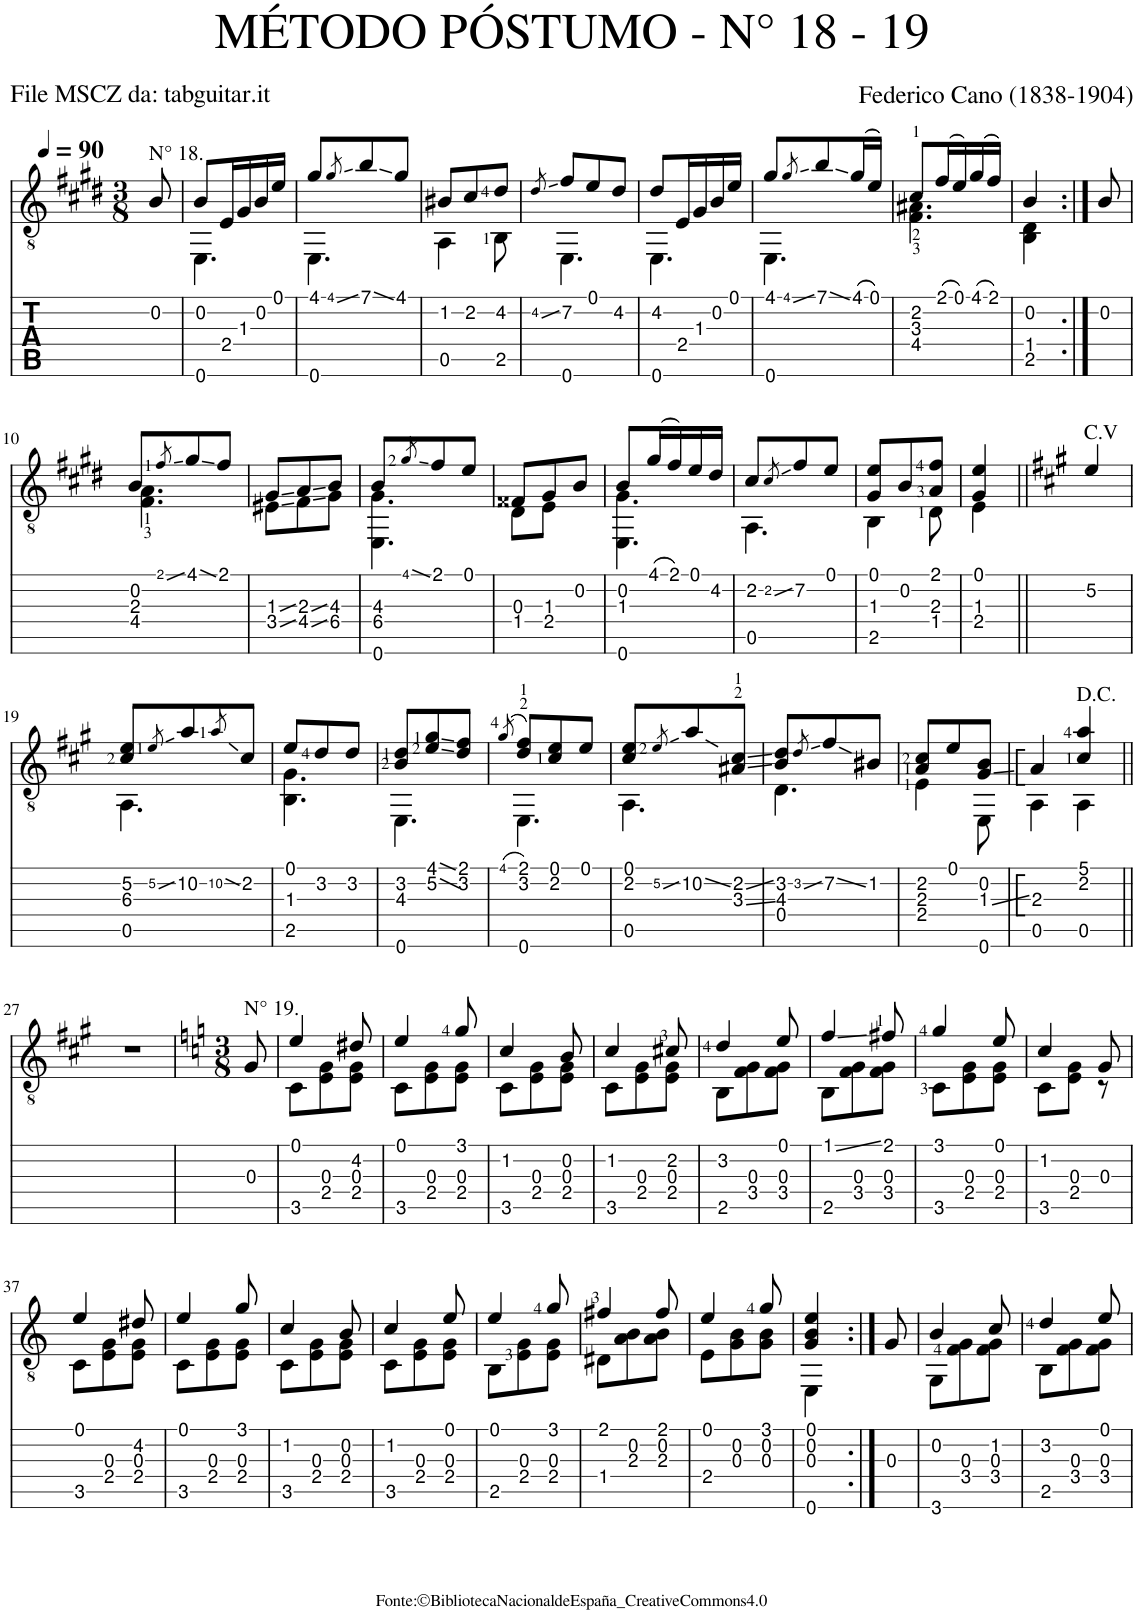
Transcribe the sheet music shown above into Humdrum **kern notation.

**kern	**kern
*part1	*part1
*staff2	*staff1
*I"Guitar	*
*I'Guit.	*
*stria6	*
*	*clefGv2
*k[f#c#g#d#]	*k[f#c#g#d#]
*M3/8	*M3/8
*MM90	*MM90
=	=
!	!LO:TX:a:t=N° 18.
8B	8B/
=1	=1
*^	*^
8BL	4.EE	8B/L	4.EE\
16EL	.	16E/L	.
16G#	.	16G#/	.
16B	.	16B/	.
16eJJ	.	16e/JJ	.
=2	=2	=2	=2
8g#L	4.EE	8g#/L	4.EE\
qg#	.	8qg#/	.
8b	.	8b/	.
8g#J	.	8g#/J	.
=3	=3	=3	=3
8B#L	4AA	8B#X/L	4AA\
8c#	.	8c#/	.
8d#J	8BB	8d#/J	8BB\
=4	=4	=4	=4
qd#	.	8qd#/	.
8f#L	4.EE	8f#/L	4.EE\
8e	.	8e/	.
8d#J	.	8d#/J	.
=5	=5	=5	=5
8d#L	4.EE	8d#/L	4.EE\
16EL	.	16E/L	.
16G#	.	16G#/	.
16B	.	16B/	.
16eJJ	.	16e/JJ	.
=6	=6	=6	=6
8g#L	4.EE	8g#/L	4.EE\
qg#	.	8qg#/	.
8b	.	8b/	.
16g#L	.	(16g#/L	.
16eJJ	.	16e/JJ)	.
=7	=7	=7	=7
8c#L	4.F# 4.A#	8c#/L	4.F#\ 4.A#X\
16f#L	.	(16f#/L	.
16e	.	16e/)	.
16g#	.	(16g#/	.
16f#JJ	.	16f#/JJ)	.
=8	=8	=8	=8
4B	4BB 4D#	4B/	4BB\ 4D#\
*v	*v	*	*
*	*v	*v
=9:|!	=9:|!
8B	8B/
!!LO:LB:g=z
=10	=10
*^	*^
8BL	4.F# 4.A	8B/L	4.F#\ 4.A\
qf#	.	8qf#/	.
8g#	.	8g#/	.
8f#J	.	8f#/J	.
=11	=11	=11	=11
8G#L	8E#L	8G#/L	8E#X\L
8A	8F#	8A/	8F#\
8BJ	8G#J	8B/J	8G#\J
=12	=12	=12	=12
8BL	4.EE 4.G#	8B/L	4.EE\ 4.G#\
qg#	.	8qg#/	.
8f#	.	8f#/	.
8eJ	.	8e/J	.
=13	=13	=13	=13
8F##L	8D#L	8F##X/L	8D#\L
8G#	8EJ	8G#/	8E\J
8BJ	8ryy	8B/J	8ryy
=14	=14	=14	=14
8BL	4.EE 4.G#	8B/L	4.EE\ 4.G#\
16g#L	.	(16g#/L	.
16f#	.	16f#/)	.
16e	.	16e/	.
16d#JJ	.	16d#/JJ	.
=15	=15	=15	=15
8c#L	4.AA	8c#/L	4.AA\
qc#	.	8qc#/	.
8f#	.	8f#/	.
8eJ	.	8e/J	.
=16	=16	=16	=16
8G#\ 8e\L	4BB	8G#/ 8e/L	4BB\
8B	.	8B/	.
8A\ 8f#\J	8D#	8A/ 8f#/J	8D#\
=17	=17	=17	=17
4G# 4e	4E	4G#/ 4e/	4E\
*v	*v	*	*
*	*v	*v
=18||	=18||
*k[f#c#g#]	*k[f#c#g#]
*^	*^
!	!	!LO:TX:a:t=C.V	!
*v	*v	*	*
*	*v	*v
4e	4e/
!!LO:LB:g=z
=19	=19
*^	*^
8c#\ 8e\L	4.AA	8c#/ 8e/L	4.AA\
qe	.	8qe/	.
8a	.	8a/	.
qa	.	8qa/	.
8c#J	.	8c#/J	.
=20	=20	=20	=20
8eL	4.BB 4.G#	8e/L	4.BB\ 4.G#\
8d	.	8d/	.
8dJ	.	8d/J	.
=21	=21	=21	=21
8B\ 8d\L	4.EE	8B/ 8d/L	4.EE\
8e\ 8g#\	.	8e/ 8g#/	.
8d\ 8f#\J	.	8d/ 8f#/J	.
=22	=22	=22	=22
qg#	.	(8qg#/	.
8d\ 8f#\L	4.EE	8d/ 8f#/L)	4.EE\
8c#\ 8e\	.	8c#/ 8e/	.
8eJ	.	8e/J	.
=23	=23	=23	=23
8c#\ 8e\L	4.AA	8c#/ 8e/L	4.AA\
qe	.	8qe/	.
8a	.	8a/	.
8A#\ 8c#\J	.	8A#X/ 8c#/J	.
=24	=24	=24	=24
8B\ 8d\L	4.D	8B/ 8d/L	4.D\
qd	.	8qd/	.
8f#	.	8f#/	.
8B#J	.	8B#X/J	.
=25	=25	=25	=25
8A\ 8c#\L	4E	8A/ 8c#/L	4E\
8e	.	8e/	.
8G#\ 8B\J	8EE	8G#/ 8B/J	8EE\
=26	=26	=26	=26
4A:	4AA	4A:/	4AA\
[8c# [8a	[8AA	[8c#/ [8a/	[8AA\
.	8ryy	.	8ryy
*v	*v	*	*
*	*v	*v
!!LO:LB:g=z
=27||	=27||
4.r	4.r
8c#] 8a]	8c#/] 8a/]
8AA]	8AA\]
=28	=28
*k[]	*k[]
*M3/8	*M3/8
!	!LO:TX:a:t=N° 19.
8G	8G/
=29	=29
*^	*^
4e	8CL	4e/	8C\L
.	8E\ 8G\	.	8E\ 8G\
8d#	8E\ 8G\J	8d#X/	8E\ 8G\J
=30	=30	=30	=30
4e	8CL	4e/	8C\L
.	8E\ 8G\	.	8E\ 8G\
8g	8E\ 8G\J	8g/	8E\ 8G\J
=31	=31	=31	=31
4c	8CL	4c/	8C\L
.	8E\ 8G\	.	8E\ 8G\
8B	8E\ 8G\J	8B/	8E\ 8G\J
=32	=32	=32	=32
4c	8CL	4c/	8C\L
.	8E\ 8G\	.	8E\ 8G\
8c#	8E\ 8G\J	8c#X/	8E\ 8G\J
=33	=33	=33	=33
4d	8BBL	4d/	8BB\L
.	8F\ 8G\	.	8F\ 8G\
8e	8F\ 8G\J	8e/	8F\ 8G\J
=34	=34	=34	=34
4f	8BBL	4f/	8BB\L
.	8F\ 8G\	.	8F\ 8G\
8f#	8F\ 8G\J	8f#X/	8F\ 8G\J
=35	=35	=35	=35
4g	8CL	4g/	8C\L
.	8E\ 8G\	.	8E\ 8G\
8e	8E\ 8G\J	8e/	8E\ 8G\J
=36	=36	=36	=36
4c	8CL	4c/	8C\L
.	8E\ 8G\J	.	8E\ 8G\J
8G	8r	8G/	8r
!!LO:LB:g=z	!!
=37	=37	=37	=37
4e	8CL	4e/	8C\L
.	8E\ 8G\	.	8E\ 8G\
8d#	8E\ 8G\J	8d#X/	8E\ 8G\J
=38	=38	=38	=38
4e	8CL	4e/	8C\L
.	8E\ 8G\	.	8E\ 8G\
8g	8E\ 8G\J	8g/	8E\ 8G\J
=39	=39	=39	=39
4c	8CL	4c/	8C\L
.	8E\ 8G\	.	8E\ 8G\
8B	8E\ 8G\J	8B/	8E\ 8G\J
=40	=40	=40	=40
4c	8CL	4c/	8C\L
.	8E\ 8G\	.	8E\ 8G\
8e	8E\ 8G\J	8e/	8E\ 8G\J
=41	=41	=41	=41
4e	8BBL	4e/	8BB\L
.	8E\ 8G\	.	8E\ 8G\
8g	8E\ 8G\J	8g/	8E\ 8G\J
=42	=42	=42	=42
4f#	8D#L	4f#X/	8D#X\L
.	8A\ 8B\	.	8A\ 8B\
8f#	8A\ 8B\J	8f#/	8A\ 8B\J
=43	=43	=43	=43
4e	8EL	4e/	8E\L
.	8G\ 8B\	.	8G\ 8B\
8g	8G\ 8B\J	8g/	8G\ 8B\J
=44	=44	=44	=44
4G 4B 4e	4EE	4G/ 4B/ 4e/	4EE\
*v	*v	*	*
*	*v	*v
=45:|!	=45:|!
8G	8G/
=46	=46
*^	*^
4B	8GGL	4B/	8GG\L
.	8F\ 8G\	.	8F\ 8G\
8c	8F\ 8G\J	8c/	8F\ 8G\J
=47	=47	=47	=47
4d	8BBL	4d/	8BB\L
.	8F\ 8G\	.	8F\ 8G\
8e	8F\ 8G\J	8e/	8F\ 8G\J
*v	*v	*	*
*	*v	*v
=	=
*-	*-
